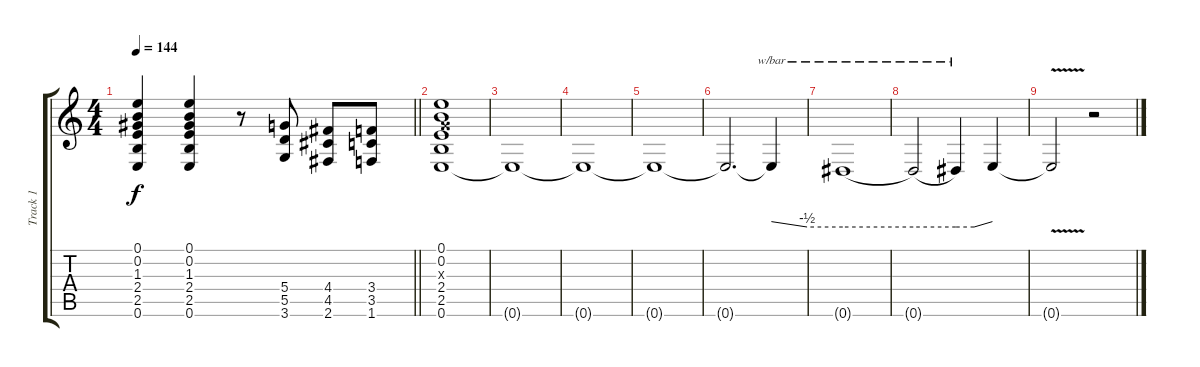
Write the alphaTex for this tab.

\track ("Track 1" "Track 1") {instrument distortionguitar}
\staff {score tabs}
\tuning (E4 B3 G3 D3 A2 E2) {hide}
\ts (4 4)
\tempo 144
\clef g2
\barLineRight lightlight
\ks c
(0.1 0.2 1.3 2.4 2.5 0.6).4{dy f} (0.1 0.2 1.3 2.4 2.5 0.6).4 r.8 (5.4 5.5 3.6).8 (4.4 4.5 2.6).8 (3.4 3.5 1.6).8 |
(0.1 0.2 0.3{x} 2.4 2.5 0.6).1 |
0.6{t}.1 |
0.6{t}.1 |
0.6{t}.1 |
0.6{t}.2{d} 0.6{t}.4{tbe (custom default 0 0 30 -2 60 -2)} |
0.6{t}.1{tbe (hold default 0 -2 60 -2)} |
0.6{t}.2{tbe (hold default 0 -2 60 -2)} 0.6{t}.4{tbe (custom default 0 -2 30 -2 60 0)} 0.6{t}.4 |
0.6{v t}.2 r.2
